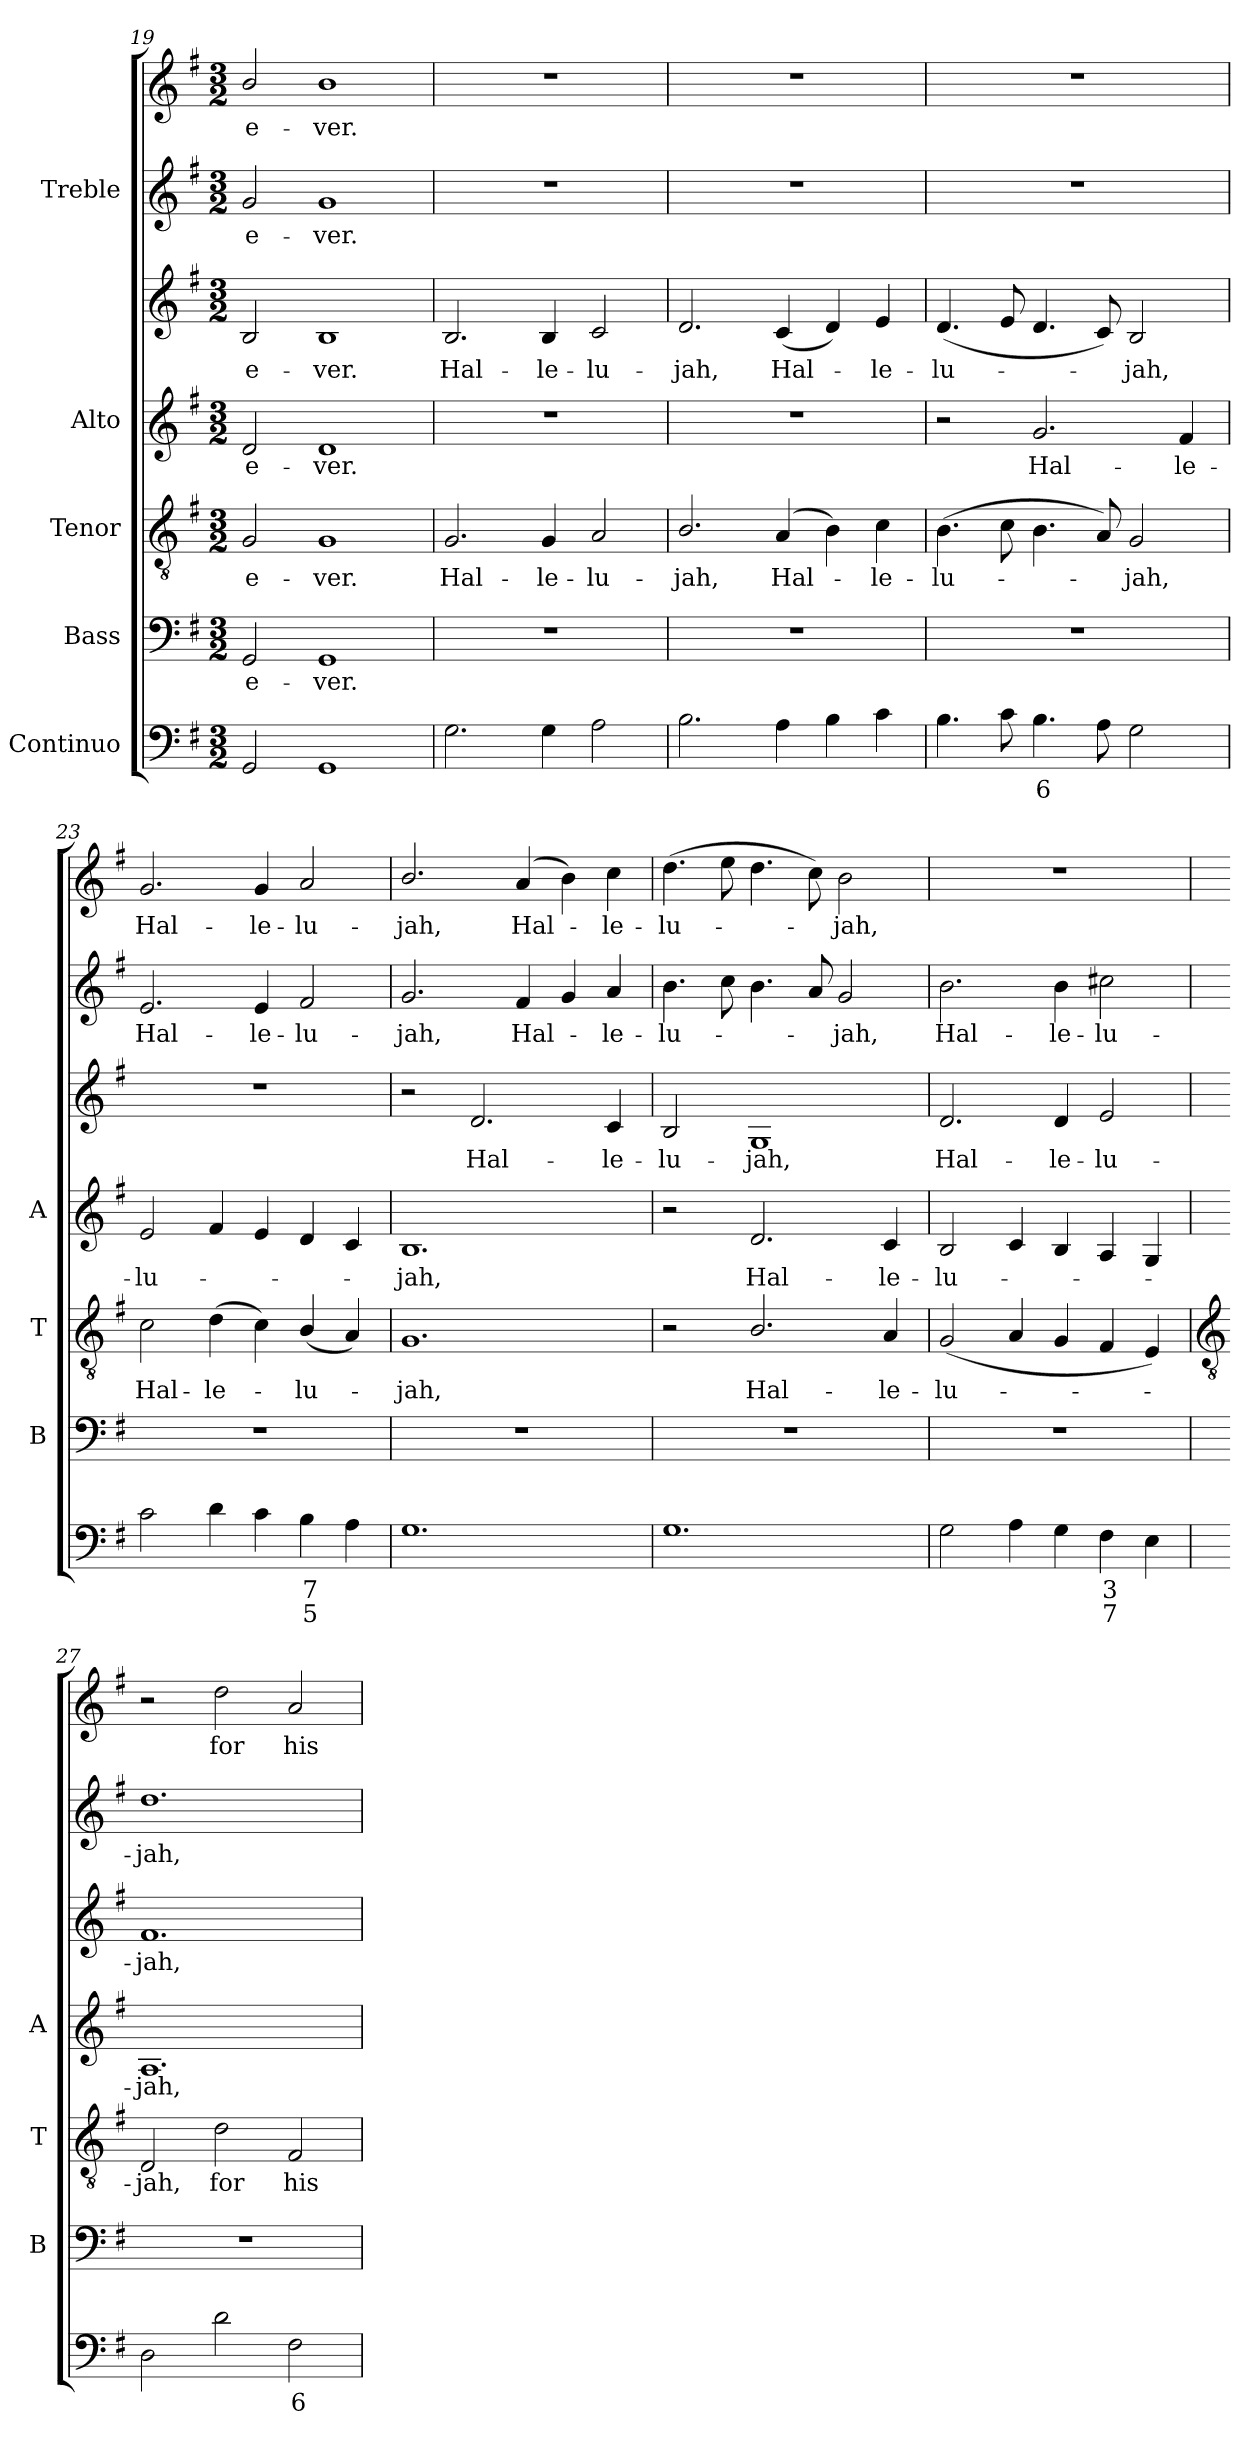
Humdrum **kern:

**kern	**text	**text	**kern	**text	**kern	**text	**kern	**text	**kern	**text	**kern	**text	**kern	**text
*part5	*part5	*part5	*part4	*part4	*part3	*part3	*part2	*part2	*part2	*part2	*part1	*part1	*part1	*part1
*staff7	*staff7	*staff7	*staff6	*staff6	*staff5	*staff5	*staff4	*staff4	*staff3	*staff3	*staff2	*staff2	*staff1	*staff1
*I"Continuo	*	*	*I"Bass	*	*I"Tenor	*	*I"Alto	*	*	*	*I"Treble	*	*	*
*	*	*	*I'B	*	*I'T	*	*I'A	*	*	*	*	*	*	*
!!LO:LB:g=z
*clefF4	*	*	*clefF4	*	*clefGv2	*	*clefG2	*	*clefG2	*	*clefG2	*	*clefG2	*
*k[f#]	*	*	*k[f#]	*	*k[f#]	*	*k[f#]	*	*k[f#]	*	*k[f#]	*	*k[f#]	*
*G:	*	*	*G:	*	*G:	*	*G:	*	*G:	*	*G:	*	*G:	*
*M3/2	*	*	*M3/2	*	*M3/2	*	*M3/2	*	*M3/2	*	*M3/2	*	*M3/2	*
=19	=19	=19	=19	=19	=19	=19	=19	=19	=19	=19	=19	=19	=19	=19
!	!	!	!	!LO:LY:b	!	!LO:LY:b	!	!LO:LY:b	!	!LO:LY:b	!	!LO:LY:b	!	!LO:LY:b
2GG	.	.	2GG	e-	2G	e-	2d	e-	2B	e-	2g	e-	2b/	e-
!	!	!	!	!LO:LY:b	!	!LO:LY:b	!	!LO:LY:b	!	!LO:LY:b	!	!LO:LY:b	!	!LO:LY:b
1GG	.	.	1GG	-ver.	1G	-ver.	1d	-ver.	1B	-ver.	1g	-ver.	1b	-ver.
=20	=20	=20	=20	=20	=20	=20	=20	=20	=20	=20	=20	=20	=20	=20
!	!	!	!LO:N:vis=1	!	!	!LO:LY:b	!LO:N:vis=1	!	!	!LO:LY:b	!LO:N:vis=1	!	!LO:N:vis=1	!
2.G	.	.	1.r	.	2.G	Hal-	1.r	.	2.B	Hal-	1.r	.	1.r	.
!	!	!	!	!	!	!LO:LY:b	!	!	!	!LO:LY:b	!	!	!	!
4G	.	.	.	.	4G	-le-	.	.	4B	-le-	.	.	.	.
!	!	!	!	!	!	!LO:LY:b	!	!	!	!LO:LY:b	!	!	!	!
2A	.	.	.	.	2A	-lu-	.	.	2c	-lu-	.	.	.	.
=21	=21	=21	=21	=21	=21	=21	=21	=21	=21	=21	=21	=21	=21	=21
!	!	!	!LO:N:vis=1	!	!	!LO:LY:b	!LO:N:vis=1	!	!	!LO:LY:b	!LO:N:vis=1	!	!LO:N:vis=1	!
2.B	.	.	1.r	.	2.B/	-jah,	1.r	.	2.d	-jah,	1.r	.	1.r	.
!	!	!	!	!	!	!LO:LY:b	!	!	!	!LO:LY:b	!	!	!	!
4A	.	.	.	.	(<4A	Hal-	.	.	(<4c	Hal-	.	.	.	.
4B	.	.	.	.	4B)	.	.	.	4d)	.	.	.	.	.
!	!	!	!	!	!	!LO:LY:b	!	!	!	!LO:LY:b	!	!	!	!
4c	.	.	.	.	4c	le-	.	.	4e	le-	.	.	.	.
=22	=22	=22	=22	=22	=22	=22	=22	=22	=22	=22	=22	=22	=22	=22
!	!	!	!LO:N:vis=1	!	!	!LO:LY:b	!	!	!	!LO:LY:b	!LO:N:vis=1	!	!LO:N:vis=1	!
4.B	.	.	1.r	.	(>4.B	-lu-	2r	.	(<4.d	-lu-	1.r	.	1.r	.
8c	.	.	.	.	8c	.	.	.	8e	.	.	.	.	.
!	!LO:LY:b	!	!	!	!	!	!	!LO:LY:b	!	!	!	!	!	!
4.B	6	.	.	.	4.B	.	2.g	Hal-	4.d	.	.	.	.	.
8A	.	.	.	.	8A)	.	.	.	8c)	.	.	.	.	.
!	!	!	!	!	!	!LO:LY:b	!	!	!	!LO:LY:b	!	!	!	!
2G	.	.	.	.	2G	jah,	.	.	2B	jah,	.	.	.	.
!	!	!	!	!	!	!	!	!LO:LY:b	!	!	!	!	!	!
.	.	.	.	.	.	.	4f#	-le-	.	.	.	.	.	.
=23	=23	=23	=23	=23	=23	=23	=23	=23	=23	=23	=23	=23	=23	=23
!	!	!	!LO:N:vis=1	!	!	!LO:LY:b	!	!LO:LY:b	!LO:N:vis=1	!	!	!LO:LY:b	!	!LO:LY:b
2c	.	.	1.r	.	2c	Hal-	2e	-lu-	1.r	.	2.e	-Hal-	2.g	Hal-
!	!	!	!	!	!	!LO:LY:b	!	!	!	!	!	!	!	!
4d	.	.	.	.	(>4d	-le-	4f#	.	.	.	.	.	.	.
!	!	!	!	!	!	!	!	!	!	!	!	!LO:LY:b	!	!LO:LY:b
4c	.	.	.	.	4c)	.	4e	.	.	.	4e	-le-	4g	-le-
!	!LO:LY:b	!LO:LY:b	!	!	!	!LO:LY:b	!	!	!	!	!	!LO:LY:b	!	!LO:LY:b
4B	7	5	.	.	(<4B/	lu-	4d	.	.	.	2f#	-lu-	2a	-lu-
4A	.	.	.	.	4A)	.	4c	.	.	.	.	.	.	.
=24	=24	=24	=24	=24	=24	=24	=24	=24	=24	=24	=24	=24	=24	=24
!	!	!	!LO:N:vis=1	!	!	!LO:LY:b	!	!LO:LY:b	!	!	!	!LO:LY:b	!	!LO:LY:b
1.G	.	.	1.r	.	1.G	jah,	1.B	-jah,	2r	.	2.g	-jah,	2.b/	-jah,
!	!	!	!	!	!	!	!	!	!	!LO:LY:b	!	!	!	!
.	.	.	.	.	.	.	.	.	2.d	Hal-	.	.	.	.
!	!	!	!	!	!	!	!	!	!	!	!	!LO:LY:b	!	!LO:LY:b
.	.	.	.	.	.	.	.	.	.	.	4f#	Hal-	(<4a	Hal-
.	.	.	.	.	.	.	.	.	.	.	4g	.	4b)	.
!	!	!	!	!	!	!	!	!	!	!LO:LY:b	!	!LO:LY:b	!	!LO:LY:b
.	.	.	.	.	.	.	.	.	4c	-le-	4a	le-	4cc	le-
=25	=25	=25	=25	=25	=25	=25	=25	=25	=25	=25	=25	=25	=25	=25
!	!	!	!LO:N:vis=1	!	!	!	!	!	!	!LO:LY:b	!	!LO:LY:b	!	!LO:LY:b
1.G	.	.	1.r	.	2r	.	2r	.	2B	lu-	4.b	lu-	(>4.dd	-lu-
.	.	.	.	.	.	.	.	.	.	.	8cc	.	8ee	.
!	!	!	!	!	!	!LO:LY:b	!	!LO:LY:b	!	!LO:LY:b	!	!	!	!
.	.	.	.	.	2.B/	Hal-	2.d	Hal-	1G	-jah,	4.b	.	4.dd	.
.	.	.	.	.	.	.	.	.	.	.	8a	.	8cc)	.
!	!	!	!	!	!	!	!	!	!	!	!	!LO:LY:b	!	!LO:LY:b
.	.	.	.	.	.	.	.	.	.	.	2g	jah,	2b	jah,
!	!	!	!	!	!	!LO:LY:b	!	!LO:LY:b	!	!	!	!	!	!
.	.	.	.	.	4A	-le-	4c	-le-	.	.	.	.	.	.
=26	=26	=26	=26	=26	=26	=26	=26	=26	=26	=26	=26	=26	=26	=26
!	!	!	!LO:N:vis=1	!	!	!LO:LY:b	!	!LO:LY:b	!	!LO:LY:b	!	!LO:LY:b	!LO:N:vis=1	!
2G	.	.	1.r	.	(<2G	-lu-	2B	-lu-	2.d	-Hal-	2.b	Hal-	1.r	.
4A	.	.	.	.	4A	.	4c	.	.	.	.	.	.	.
!	!	!	!	!	!	!	!	!	!	!LO:LY:b	!	!LO:LY:b	!	!
4G	.	.	.	.	4G	.	4B	.	4d	-le-	4b	-le-	.	.
!	!LO:LY:b	!LO:LY:b	!	!	!	!	!	!	!	!LO:LY:b	!	!LO:LY:b	!	!
4F#	3	7	.	.	4F#	.	4A	.	2e	-lu-	2cc#X	-lu-	.	.
4E	.	.	.	.	4E)	.	4G	.	.	.	.	.	.	.
!!LO:LB:g=z
=27	=27	=27	=27	=27	=27	=27	=27	=27	=27	=27	=27	=27	=27	=27
*	*	*	*	*	*clefGv2	*	*	*	*	*	*	*	*	*
!	!	!	!LO:N:vis=1	!	!	!LO:LY:b	!	!LO:LY:b	!	!LO:LY:b	!	!LO:LY:b	!	!
2D	.	.	1.r	.	2D	jah,	1.A	jah,	1.f#	jah,	1.dd	jah,	2r	.
!	!	!	!	!	!	!LO:LY:b	!	!	!	!	!	!	!	!LO:LY:b
2d	.	.	.	.	2d	for	.	.	.	.	.	.	2dd	-for
!	!LO:LY:b	!	!	!	!	!LO:LY:b	!	!	!	!	!	!	!	!LO:LY:b
2F#	6	.	.	.	2F#	his	.	.	.	.	.	.	2a	his
=	=	=	=	=	=	=	=	=	=	=	=	=	=	=
*-	*-	*-	*-	*-	*-	*-	*-	*-	*-	*-	*-	*-	*-	*-
